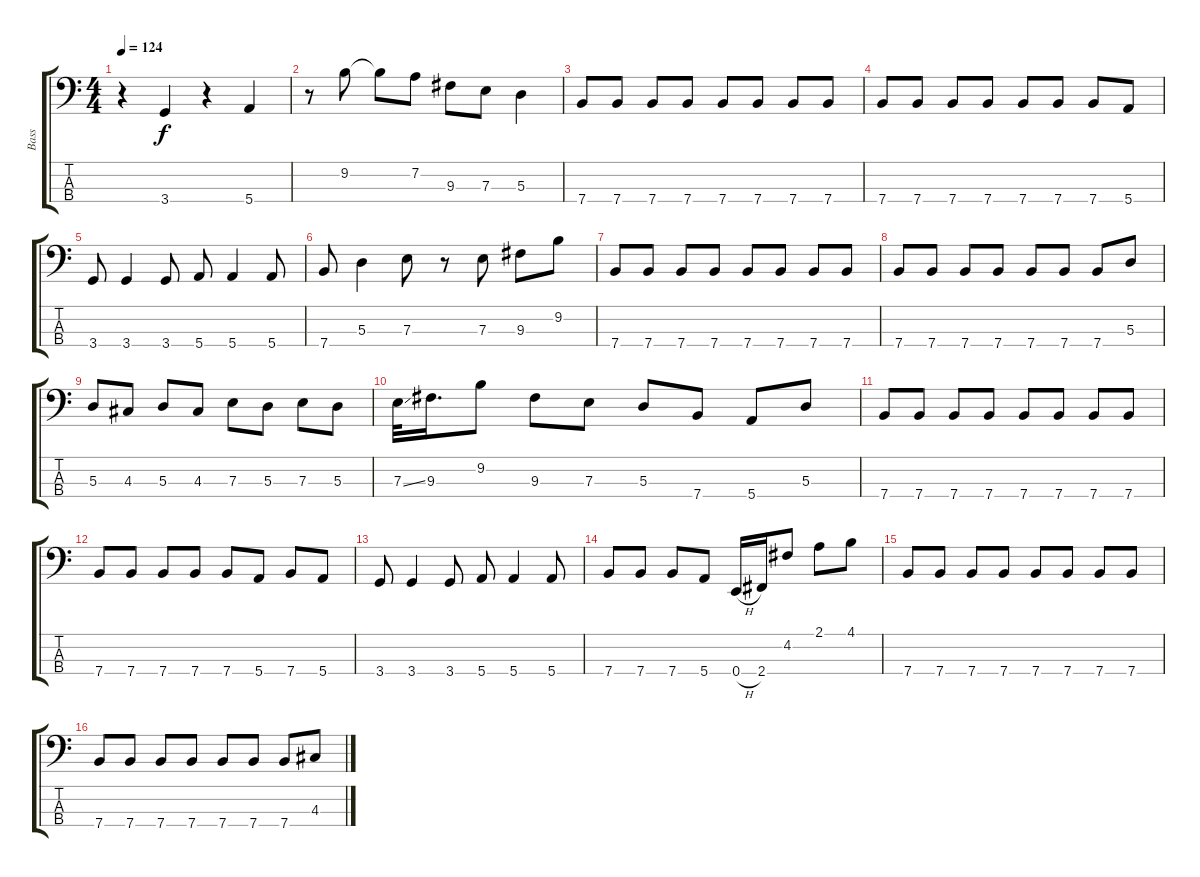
\track ("Bass" "Bass") {instrument electricbassfinger}
\staff {score tabs}
\tuning (G2 D2 A1 E1) {hide}
\ts (4 4)
\tempo 124
\clef f4
\ks c
r.4{dy f} 3.4.4 r.4 5.4.4 |
r.8 9.2.8 9.2{t}.8 7.2.8 9.3.8 7.3.8 5.3.4 |
7.4.8 7.4.8 7.4.8 7.4.8 7.4.8 7.4.8 7.4.8 7.4.8 |
7.4.8 7.4.8 7.4.8 7.4.8 7.4.8 7.4.8 7.4.8 5.4.8 |
3.4.8 3.4.4 3.4.8 5.4.8 5.4.4 5.4.8 |
7.4.8 5.3.4 7.3.8 r.8 7.3.8 9.3.8 9.2.8 |
7.4.8 7.4.8 7.4.8 7.4.8 7.4.8 7.4.8 7.4.8 7.4.8 |
7.4.8 7.4.8 7.4.8 7.4.8 7.4.8 7.4.8 7.4.8 5.3.8 |
5.3.8 4.3.8 5.3.8 4.3.8 7.3.8 5.3.8 7.3.8 5.3.8 |
7.3{ss}.32 9.3.16{d} 9.2.8 9.3.8 7.3.8 5.3.8 7.4.8 5.4.8 5.3.8 |
7.4.8 7.4.8 7.4.8 7.4.8 7.4.8 7.4.8 7.4.8 7.4.8 |
7.4.8 7.4.8 7.4.8 7.4.8 7.4.8 5.4.8 7.4.8 5.4.8 |
3.4.8 3.4.4 3.4.8 5.4.8 5.4.4 5.4.8 |
7.4.8 7.4.8 7.4.8 5.4.8 0.4{h}.16 2.4.16 4.2.8 2.1.8 4.1.8 |
7.4.8 7.4.8 7.4.8 7.4.8 7.4.8 7.4.8 7.4.8 7.4.8 |
7.4.8 7.4.8 7.4.8 7.4.8 7.4.8 7.4.8 7.4.8 4.3.8
